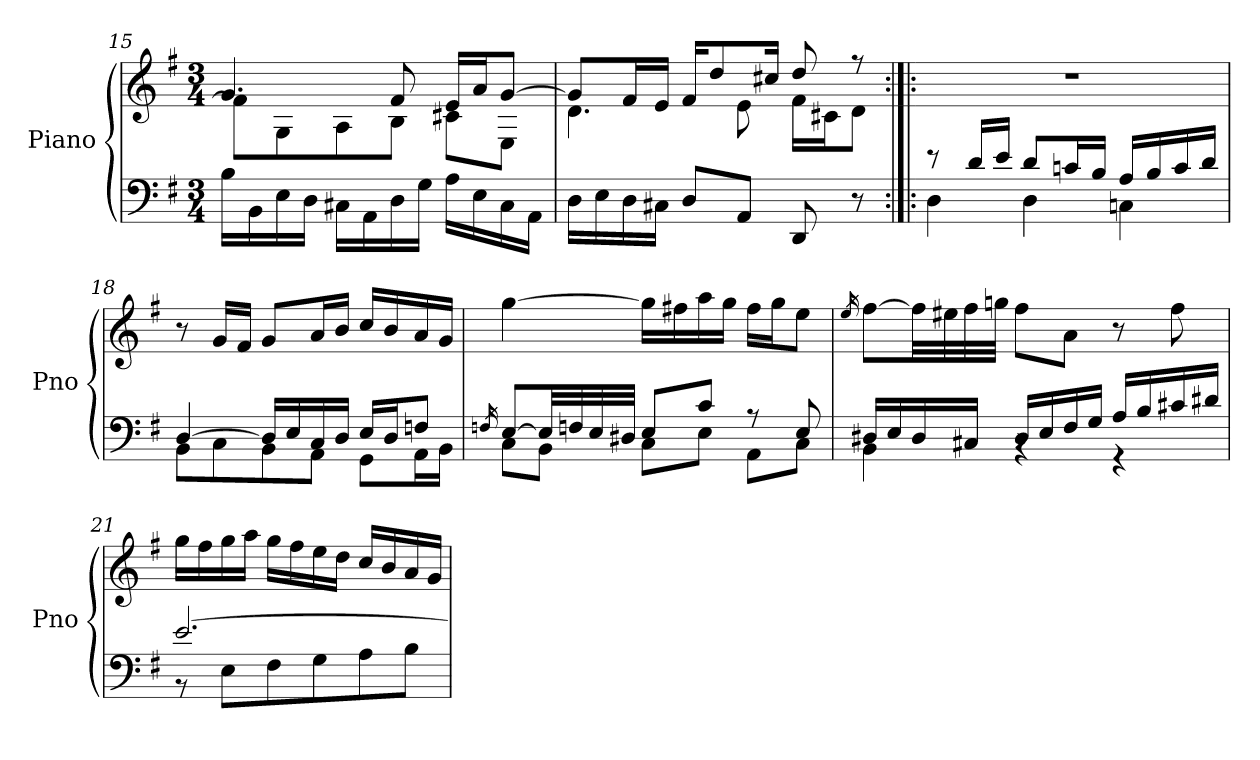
**kern	**kern
*part1	*part1
*staff2	*staff1
*I"Piano	*
*I'Pno	*
*clefF4	*clefG2
*k[f#]	*k[f#]
*M3/4	*M3/4
=15	=15
*	*^
16B\LL	4.g/	8f#\L]
16BB\	.	.
16E\	.	8G\
16D\JJ	.	.
16C#X\LL	.	8A\
16AA\	.	.
16D\	8f#/	8B\J
16G\JJ	.	.
16A\LL	16e/LL	8c#X\L
16E\	16a/J	.
16C#\	[8g/J	8E\J
16AA\JJ	.	.
=16	=16	=16
16D\LL	8g/L]	4.d\
16E\	.	.
16D\	16f#/L	.
16C#X\JJ	16e/JJ	.
8D/L	16f#/KL	.
.	8dd/	.
8AA/J	.	8e\
.	16cc#X/Jk	.
8DD/	8dd/	16f#\LL
.	.	16c#X\J
8r	8r	8d\J
*	*v	*v
!!LO:PB:g=z
=17:|!|:	=17:|!|:
*^	*
8r	4D\	2.r
16d/LL	.	.
16e/JJ	.	.
8d/L	4D\	.
16cn/L	.	.
16B/JJ	.	.
16A/LL	4Cn\	.
16B/	.	.
16c/	.	.
16d/JJ	.	.
=18	=18	=18
[4D/	8BB\L	8r
.	8C\	16g/LL
.	.	16f#/JJ
16D/LL]	8BB\	8g/L
16E/	.	.
16C/	8AA\J	16a/L
16D/JJ	.	16b/JJ
16E/LL	8GG\L	16cc/LL
16D/J	.	16b/
8Fn/J	16AA\L	16a/
.	16BB\JJ	16g/JJ
=19	=19	=19
16qFn/	.	.
[8E/L	8C\L	[4gg\
32E/LL]	8BB\J	.
32Fn/	.	.
32E/	.	.
32D#X/JJJ	.	.
8E/L	8C\L	16gg\LL]
.	.	16ff#X\
8c/J	8E\J	16aa\
.	.	16gg\JJ
8r	8AA\L	16ff#\LL
.	.	16gg\J
8E/	8C\J	8ee\J
!!LO:LB:g=z
=20	=20	=20
.	.	16qee/
16D#X/LL	4BB\	[8ff#\L
16E/	.	.
16D#/	.	32ff#\LL]
.	.	32ee#X\
16C#X/JJ	.	32ff#\
.	.	32ggn\JJJ
16D#/LL	4rBB	8ff#\L
16E/	.	.
16F#/	.	8a\J
16G/JJ	.	.
16A/LL	4r	8r
16B/	.	.
16c#X/	.	8ff#\
16d#X/JJ	.	.
=21	=21	=21
[2.e/	8r	16gg\LL
.	.	16ff#\
.	8E\L	16gg\
.	.	16aa\JJ
.	8F#\	16gg\LL
.	.	16ff#\
.	8G\	16ee\
.	.	16dd\JJ
.	8A\	16cc/LL
.	.	16b/
.	8B\J	16a/
.	.	16g/JJ
*v	*v	*
=	=
*-	*-
